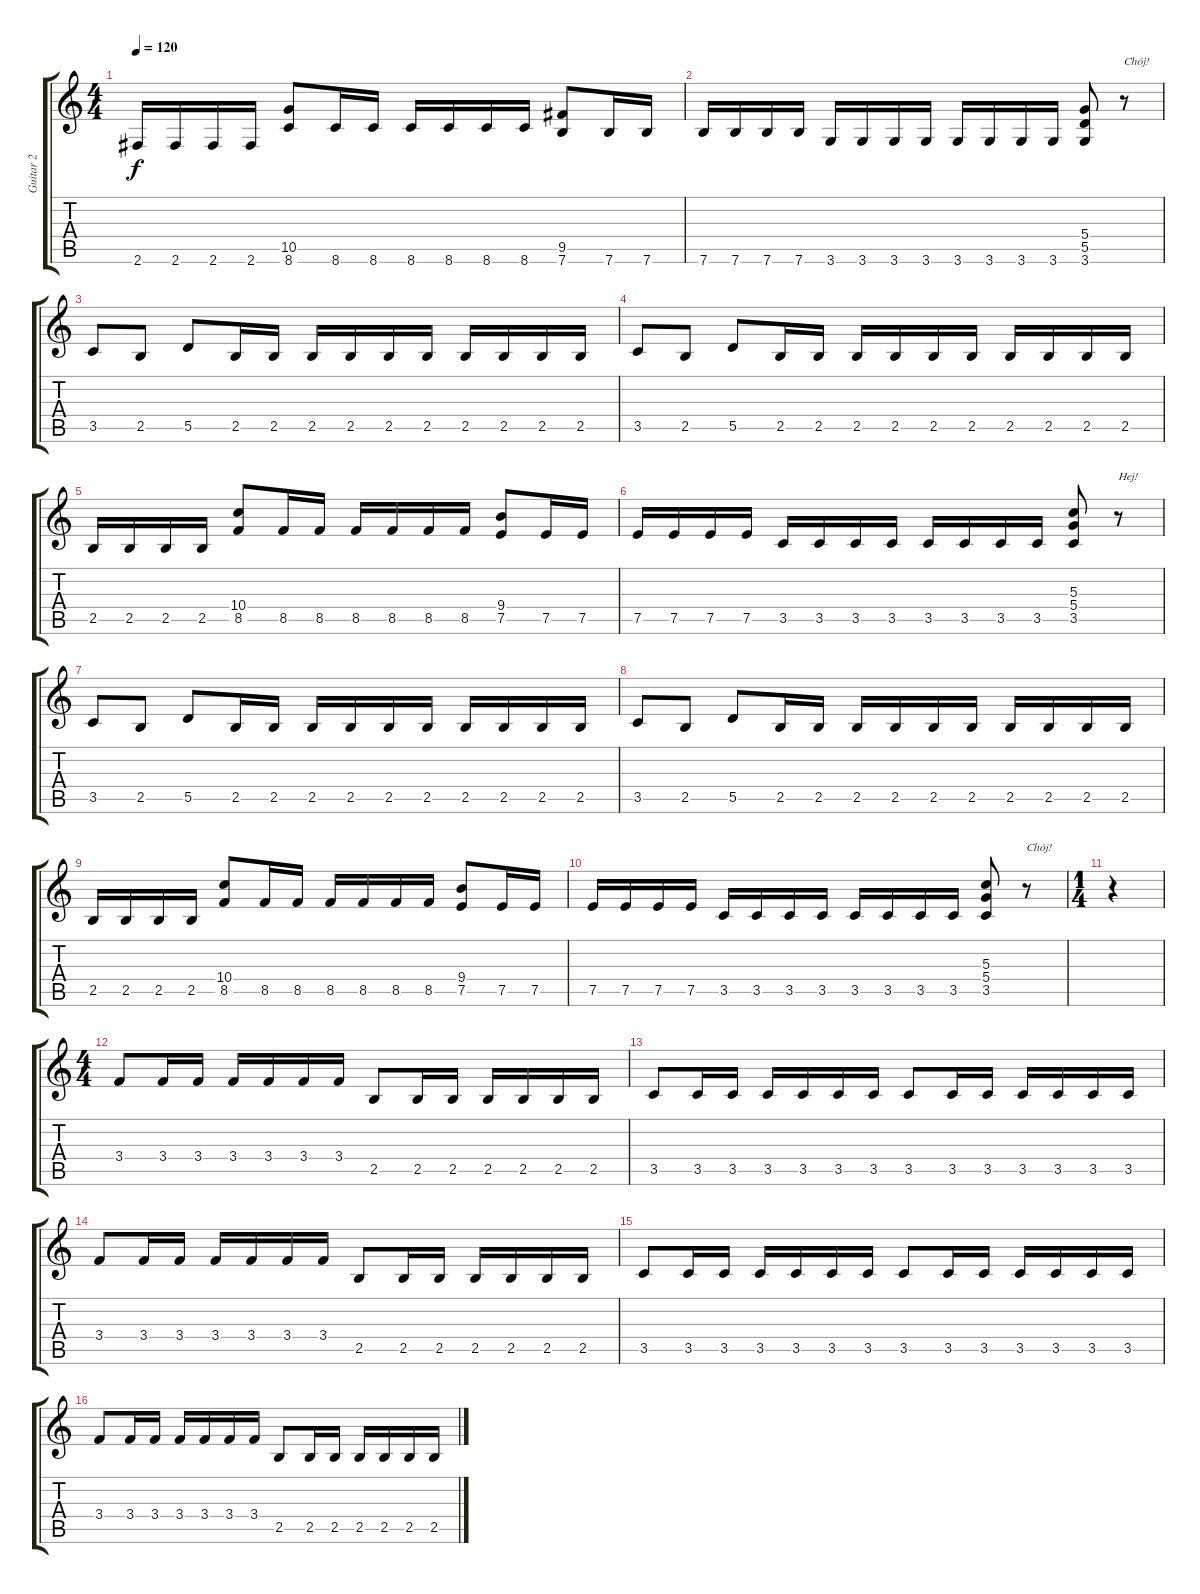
\track ("Guitar 2" "Guitar 2") {instrument distortionguitar}
\staff {score tabs}
\tuning (E4 B3 G3 D3 A2 E2) {hide}
\ts (4 4)
\tempo 120
\clef g2
\ks c
2.6.16{dy f} 2.6.16 2.6.16 2.6.16 (10.5 8.6).8 8.6.16 8.6.16 8.6.16 8.6.16 8.6.16 8.6.16 (9.5 7.6).8 7.6.16 7.6.16 |
7.6.16 7.6.16 7.6.16 7.6.16 3.6.16 3.6.16 3.6.16 3.6.16 3.6.16 3.6.16 3.6.16 3.6.16 (5.4 5.5 3.6).8 r.8{txt "Chój!"} |
3.5.8 2.5.8 5.5.8 2.5.16 2.5.16 2.5.16 2.5.16 2.5.16 2.5.16 2.5.16 2.5.16 2.5.16 2.5.16 |
3.5.8 2.5.8 5.5.8 2.5.16 2.5.16 2.5.16 2.5.16 2.5.16 2.5.16 2.5.16 2.5.16 2.5.16 2.5.16 |
2.5.16 2.5.16 2.5.16 2.5.16 (10.4 8.5).8 8.5.16 8.5.16 8.5.16 8.5.16 8.5.16 8.5.16 (9.4 7.5).8 7.5.16 7.5.16 |
7.5.16 7.5.16 7.5.16 7.5.16 3.5.16 3.5.16 3.5.16 3.5.16 3.5.16 3.5.16 3.5.16 3.5.16 (5.3 5.4 3.5).8 r.8{txt "Hej!"} |
3.5.8 2.5.8 5.5.8 2.5.16 2.5.16 2.5.16 2.5.16 2.5.16 2.5.16 2.5.16 2.5.16 2.5.16 2.5.16 |
3.5.8 2.5.8 5.5.8 2.5.16 2.5.16 2.5.16 2.5.16 2.5.16 2.5.16 2.5.16 2.5.16 2.5.16 2.5.16 |
2.5.16 2.5.16 2.5.16 2.5.16 (10.4 8.5).8 8.5.16 8.5.16 8.5.16 8.5.16 8.5.16 8.5.16 (9.4 7.5).8 7.5.16 7.5.16 |
7.5.16 7.5.16 7.5.16 7.5.16 3.5.16 3.5.16 3.5.16 3.5.16 3.5.16 3.5.16 3.5.16 3.5.16 (5.3 5.4 3.5).8 r.8{txt "Chój!"} |
\ts (1 4)
r.4 |
\ts (4 4)
3.4.8 3.4.16 3.4.16 3.4.16 3.4.16 3.4.16 3.4.16 2.5.8 2.5.16 2.5.16 2.5.16 2.5.16 2.5.16 2.5.16 |
3.5.8 3.5.16 3.5.16 3.5.16 3.5.16 3.5.16 3.5.16 3.5.8 3.5.16 3.5.16 3.5.16 3.5.16 3.5.16 3.5.16 |
3.4.8 3.4.16 3.4.16 3.4.16 3.4.16 3.4.16 3.4.16 2.5.8 2.5.16 2.5.16 2.5.16 2.5.16 2.5.16 2.5.16 |
3.5.8 3.5.16 3.5.16 3.5.16 3.5.16 3.5.16 3.5.16 3.5.8 3.5.16 3.5.16 3.5.16 3.5.16 3.5.16 3.5.16 |
3.4.8 3.4.16 3.4.16 3.4.16 3.4.16 3.4.16 3.4.16 2.5.8 2.5.16 2.5.16 2.5.16 2.5.16 2.5.16 2.5.16
